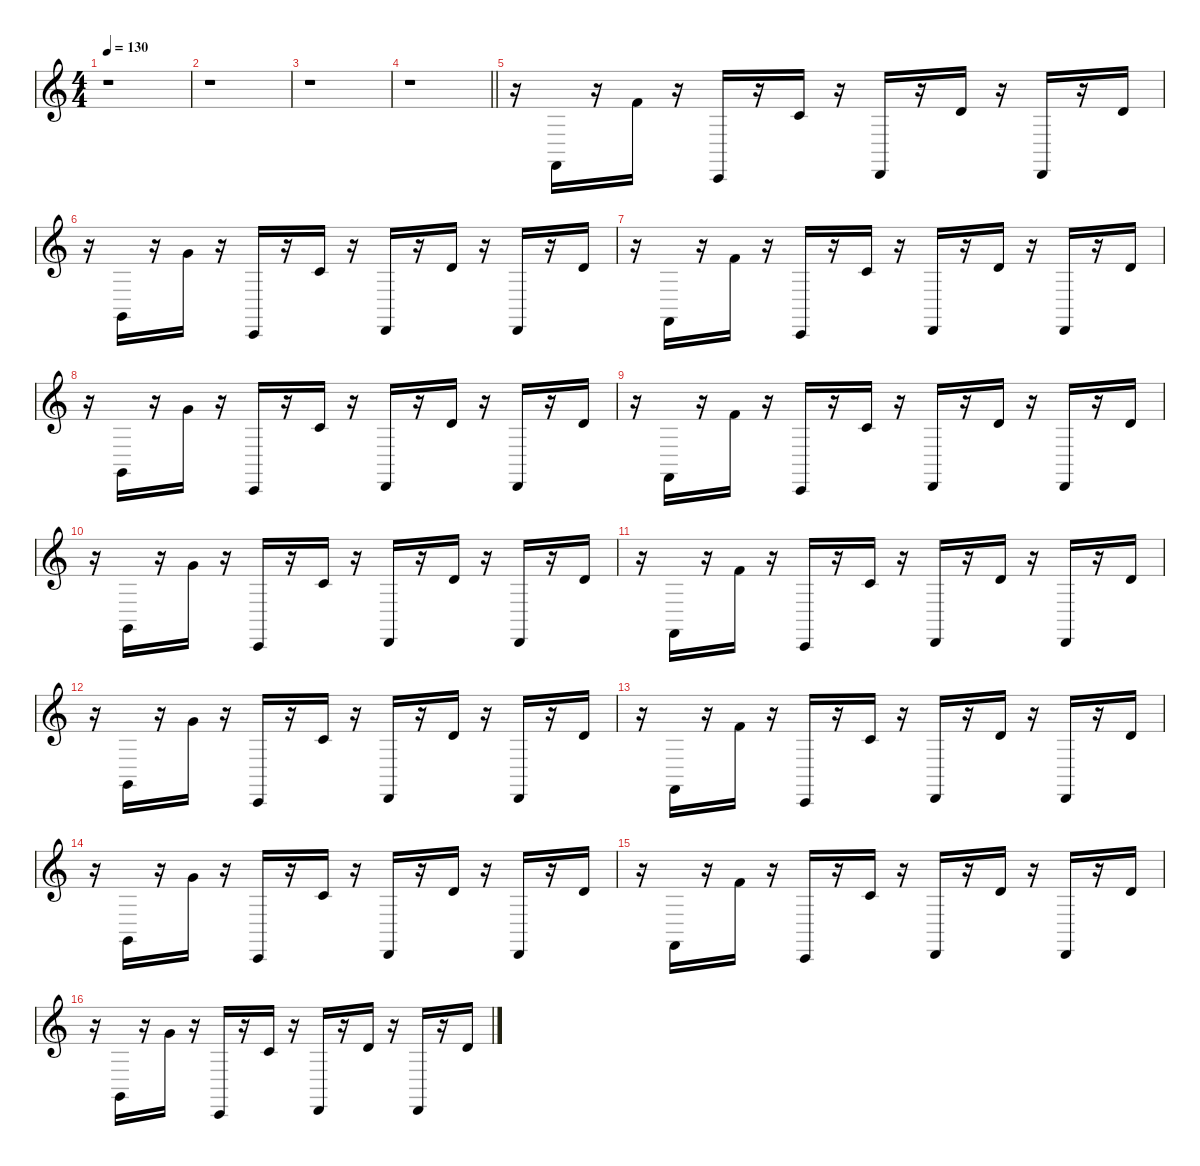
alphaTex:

\defaultSystemsLayout 4
\hideDynamics
\bracketExtendMode nobrackets
\singleTrackTrackNamePolicy hidden
\multiTrackTrackNamePolicy hidden
\otherSystemsTrackNameOrientation horizontal
\track ("Synth 1-RH" "led.synth.") {defaultSystemsLayout 4 instrument lead8bassandlead}
\staff {score}
\tuning (E4 B3 G3 D3 A2 E2 B1)
\ts (4 4)
\tempo 130
\clef g2
\ks c
r.1{dy f beam Down} |
r.1{beam Down} |
r.1{beam Down} |
\barLineRight lightlight
r.1{beam Down} |
r.16{beam Down} 1.6.16{beam Up} r.16{beam Up} 1.1.16{beam Up} r.16{beam Up} 1.7.16{beam Up} r.16{beam Up} 1.2.16{beam Up} r.16{beam Up} 3.7.16{beam Up} r.16{beam Up} 3.2.16{beam Up} r.16{beam Up} 3.7.16{beam Up} r.16{beam Up} 3.2.16{beam Up} |
r.16{beam Down} 3.6.16{beam Up} r.16{beam Up} 3.1.16{beam Up} r.16{beam Up} 1.7.16{beam Up} r.16{beam Up} 1.2.16{beam Up} r.16{beam Up} 3.7.16{beam Up} r.16{beam Up} 3.2.16{beam Up} r.16{beam Up} 3.7.16{beam Up} r.16{beam Up} 3.2.16{beam Up} |
r.16{beam Down} 1.6.16{beam Up} r.16{beam Up} 1.1.16{beam Up} r.16{beam Up} 1.7.16{beam Up} r.16{beam Up} 1.2.16{beam Up} r.16{beam Up} 3.7.16{beam Up} r.16{beam Up} 3.2.16{beam Up} r.16{beam Up} 3.7.16{beam Up} r.16{beam Up} 3.2.16{beam Up} |
r.16{beam Down} 3.6.16{beam Up} r.16{beam Up} 3.1.16{beam Up} r.16{beam Up} 1.7.16{beam Up} r.16{beam Up} 1.2.16{beam Up} r.16{beam Up} 3.7.16{beam Up} r.16{beam Up} 3.2.16{beam Up} r.16{beam Up} 3.7.16{beam Up} r.16{beam Up} 3.2.16{beam Up} |
r.16{beam Down} 1.6.16{beam Up} r.16{beam Up} 1.1.16{beam Up} r.16{beam Up} 1.7.16{beam Up} r.16{beam Up} 1.2.16{beam Up} r.16{beam Up} 3.7.16{beam Up} r.16{beam Up} 3.2.16{beam Up} r.16{beam Up} 3.7.16{beam Up} r.16{beam Up} 3.2.16{beam Up} |
r.16{beam Down} 3.6.16{beam Up} r.16{beam Up} 3.1.16{beam Up} r.16{beam Up} 1.7.16{beam Up} r.16{beam Up} 1.2.16{beam Up} r.16{beam Up} 3.7.16{beam Up} r.16{beam Up} 3.2.16{beam Up} r.16{beam Up} 3.7.16{beam Up} r.16{beam Up} 3.2.16{beam Up} |
r.16{beam Down} 1.6.16{beam Up} r.16{beam Up} 1.1.16{beam Up} r.16{beam Up} 1.7.16{beam Up} r.16{beam Up} 1.2.16{beam Up} r.16{beam Up} 3.7.16{beam Up} r.16{beam Up} 3.2.16{beam Up} r.16{beam Up} 3.7.16{beam Up} r.16{beam Up} 3.2.16{beam Up} |
r.16{beam Down} 3.6.16{beam Up} r.16{beam Up} 3.1.16{beam Up} r.16{beam Up} 1.7.16{beam Up} r.16{beam Up} 1.2.16{beam Up} r.16{beam Up} 3.7.16{beam Up} r.16{beam Up} 3.2.16{beam Up} r.16{beam Up} 3.7.16{beam Up} r.16{beam Up} 3.2.16{beam Up} |
r.16{beam Down} 1.6.16{beam Up} r.16{beam Up} 1.1.16{beam Up} r.16{beam Up} 1.7.16{beam Up} r.16{beam Up} 1.2.16{beam Up} r.16{beam Up} 3.7.16{beam Up} r.16{beam Up} 3.2.16{beam Up} r.16{beam Up} 3.7.16{beam Up} r.16{beam Up} 3.2.16{beam Up} |
r.16{beam Down} 3.6.16{beam Up} r.16{beam Up} 3.1.16{beam Up} r.16{beam Up} 1.7.16{beam Up} r.16{beam Up} 1.2.16{beam Up} r.16{beam Up} 3.7.16{beam Up} r.16{beam Up} 3.2.16{beam Up} r.16{beam Up} 3.7.16{beam Up} r.16{beam Up} 3.2.16{beam Up} |
r.16{beam Down} 1.6.16{beam Up} r.16{beam Up} 1.1.16{beam Up} r.16{beam Up} 1.7.16{beam Up} r.16{beam Up} 1.2.16{beam Up} r.16{beam Up} 3.7.16{beam Up} r.16{beam Up} 3.2.16{beam Up} r.16{beam Up} 3.7.16{beam Up} r.16{beam Up} 3.2.16{beam Up} |
r.16{beam Down} 3.6.16{beam Up} r.16{beam Up} 3.1.16{beam Up} r.16{beam Up} 1.7.16{beam Up} r.16{beam Up} 1.2.16{beam Up} r.16{beam Up} 3.7.16{beam Up} r.16{beam Up} 3.2.16{beam Up} r.16{beam Up} 3.7.16{beam Up} r.16{beam Up} 3.2.16{beam Up}
